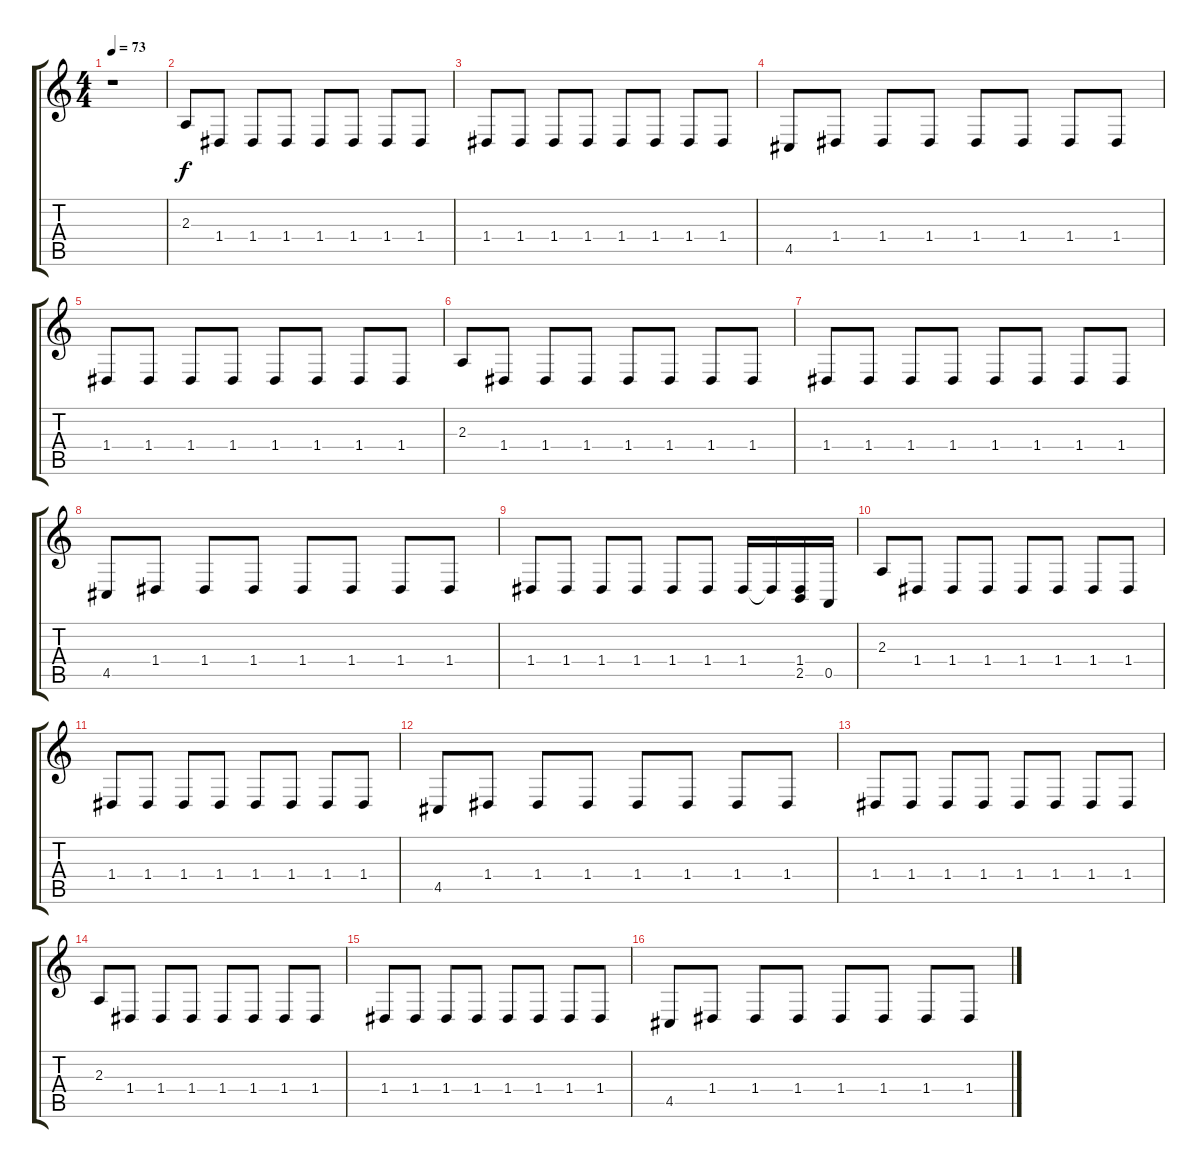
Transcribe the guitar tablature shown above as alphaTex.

\track "" {instrument drawbarorgan}
\staff {score tabs}
\tuning (E4 B3 G3 D3 A2 E2) {hide}
\ts (4 4)
\tempo 73
\clef g2
\ks c
r.1{dy f} |
2.3.8 1.4.8 1.4.8 1.4.8 1.4.8 1.4.8 1.4.8 1.4.8 |
1.4.8 1.4.8 1.4.8 1.4.8 1.4.8 1.4.8 1.4.8 1.4.8 |
4.5.8 1.4.8 1.4.8 1.4.8 1.4.8 1.4.8 1.4.8 1.4.8 |
1.4.8 1.4.8 1.4.8 1.4.8 1.4.8 1.4.8 1.4.8 1.4.8 |
2.3.8 1.4.8 1.4.8 1.4.8 1.4.8 1.4.8 1.4.8 1.4.8 |
1.4.8 1.4.8 1.4.8 1.4.8 1.4.8 1.4.8 1.4.8 1.4.8 |
4.5.8 1.4.8 1.4.8 1.4.8 1.4.8 1.4.8 1.4.8 1.4.8 |
1.4.8 1.4.8 1.4.8 1.4.8 1.4.8 1.4.8 1.4.16 1.4{t}.16 (1.4 2.5).16 0.5.16 |
2.3.8 1.4.8 1.4.8 1.4.8 1.4.8 1.4.8 1.4.8 1.4.8 |
1.4.8 1.4.8 1.4.8 1.4.8 1.4.8 1.4.8 1.4.8 1.4.8 |
4.5.8 1.4.8 1.4.8 1.4.8 1.4.8 1.4.8 1.4.8 1.4.8 |
1.4.8 1.4.8 1.4.8 1.4.8 1.4.8 1.4.8 1.4.8 1.4.8 |
2.3.8 1.4.8 1.4.8 1.4.8 1.4.8 1.4.8 1.4.8 1.4.8 |
1.4.8 1.4.8 1.4.8 1.4.8 1.4.8 1.4.8 1.4.8 1.4.8 |
4.5.8 1.4.8 1.4.8 1.4.8 1.4.8 1.4.8 1.4.8 1.4.8
